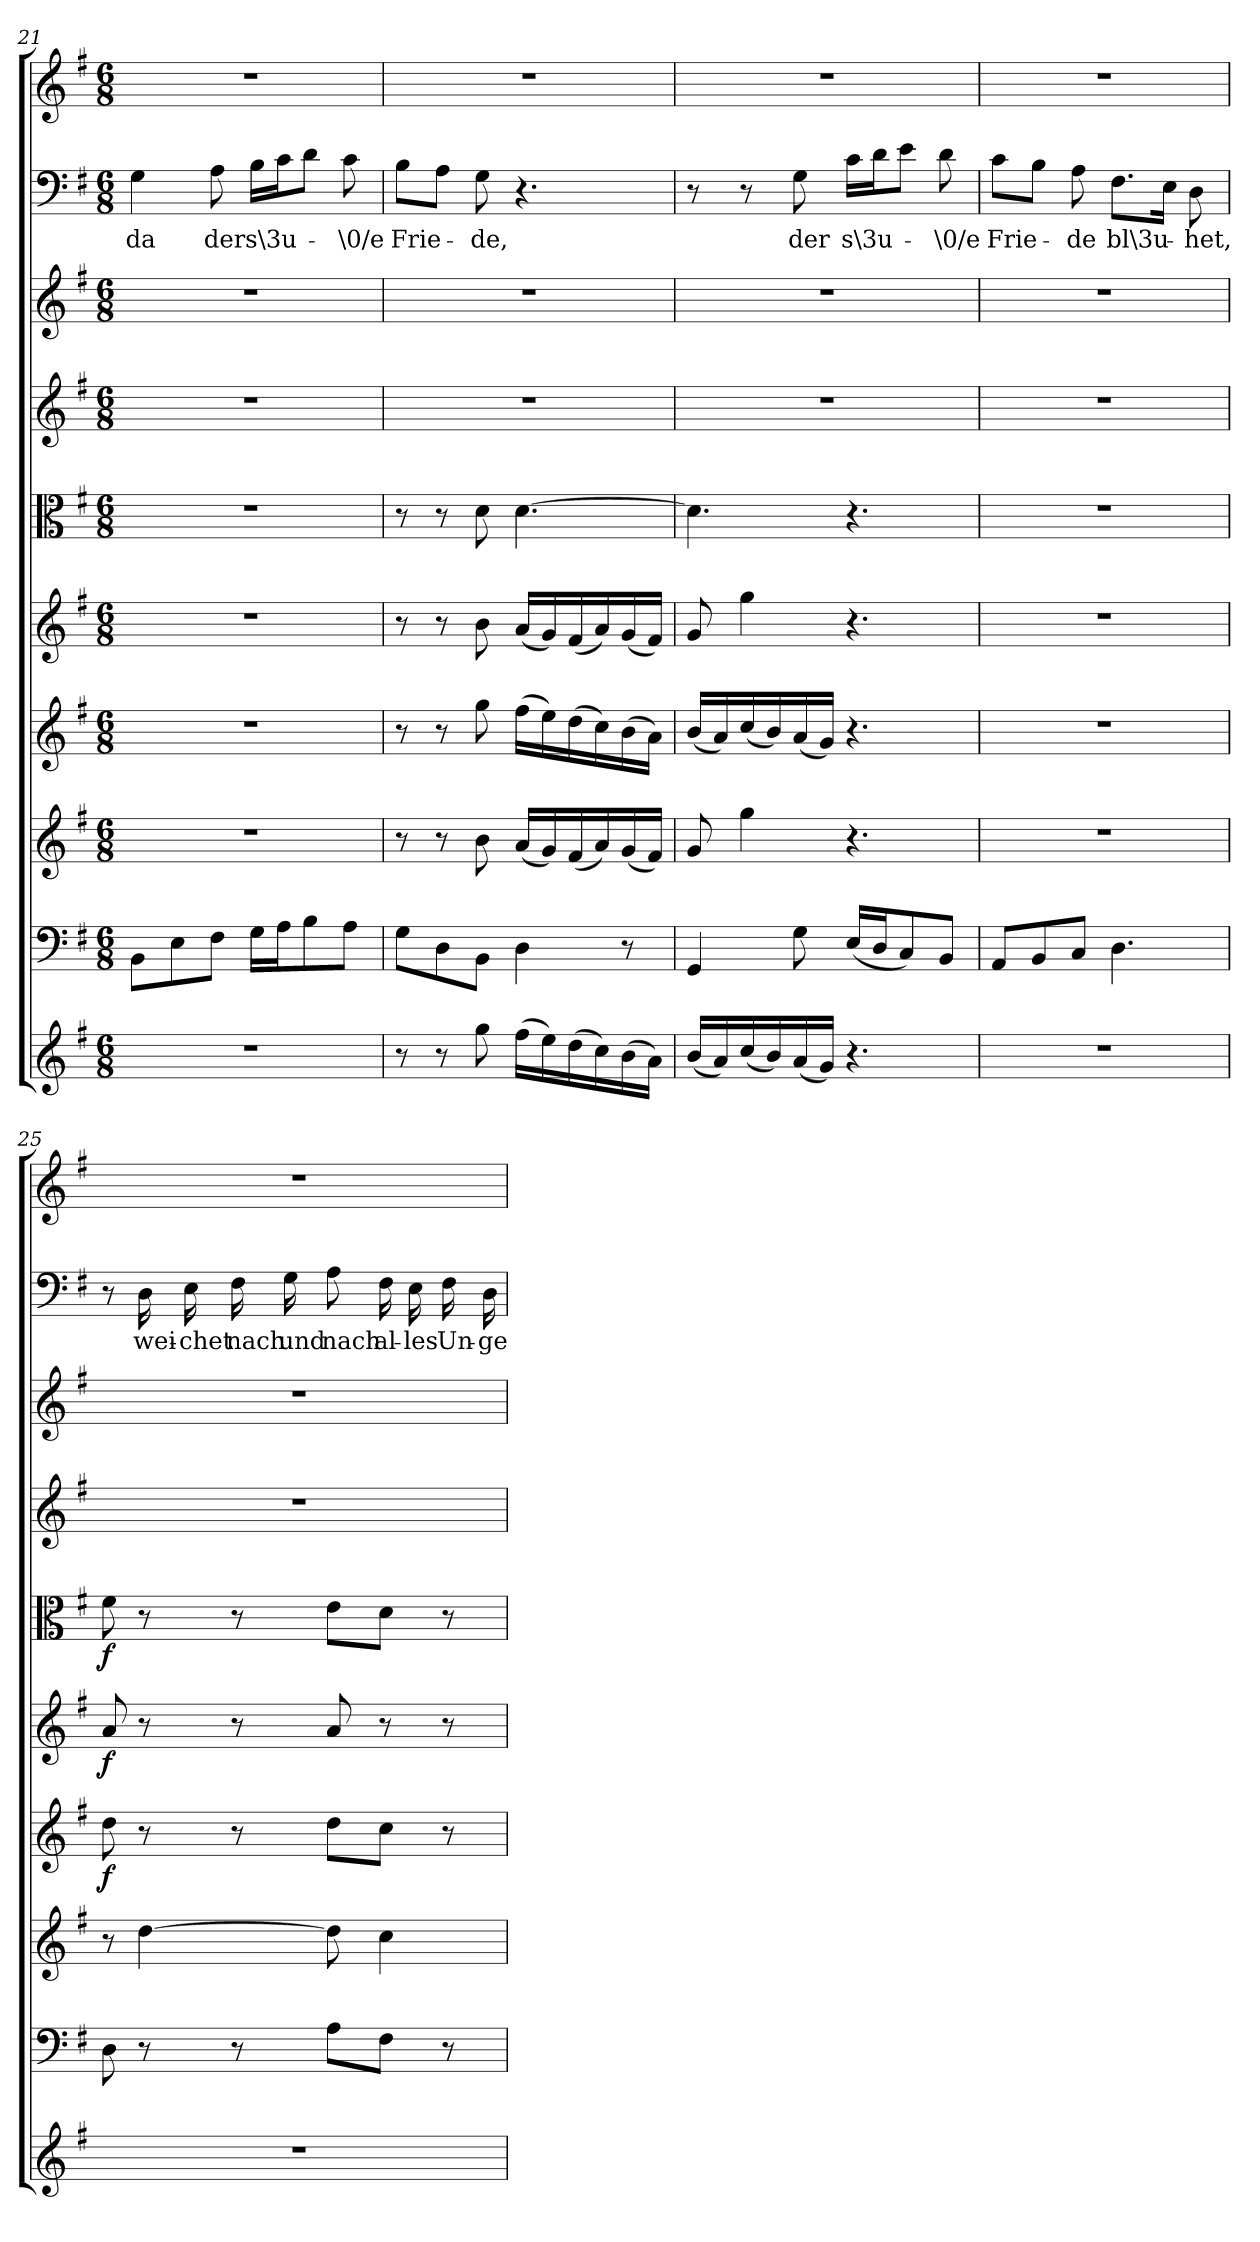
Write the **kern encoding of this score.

**kern	**kern	**kern	**kern	**dynam	**kern	**dynam	**kern	**dynam	**kern	**kern	**kern	**text	**kern
*part10	*part9	*part8	*part7	*part7	*part6	*part6	*part5	*part5	*part4	*part3	*part2	*part2	*part1
*staff10	*staff9	*staff8	*staff7	*staff7	*staff6	*staff6	*staff5	*staff5	*staff4	*staff3	*staff2	*staff2	*staff1
*clefG2	*clefF4	*clefG2	*clefG2	*	*clefG2	*	*clefC3	*	*clefG2	*clefG2	*clefF4	*	*clefG2
*k[f#]	*k[f#]	*k[f#]	*k[f#]	*	*k[f#]	*	*k[f#]	*	*k[f#]	*k[f#]	*k[f#]	*	*k[f#]
*G:	*G:	*G:	*G:	*	*G:	*	*G:	*	*G:	*G:	*G:	*	*G:
*M6/8	*M6/8	*M6/8	*M6/8	*	*M6/8	*	*M6/8	*	*M6/8	*M6/8	*M6/8	*	*M6/8
=21	=21	=21	=21	=21	=21	=21	=21	=21	=21	=21	=21	=21	=21
2.r	8BB\L	2.r	2.r	.	2.r	.	2.r	.	2.r	2.r	4G\	da	2.r
.	8E\	.	.	.	.	.	.	.	.	.	.	.	.
.	8F#\J	.	.	.	.	.	.	.	.	.	8A\	der	.
.	16G\LL	.	.	.	.	.	.	.	.	.	16B\LL	s\3u-	.
.	16A\J	.	.	.	.	.	.	.	.	.	16c\J	.	.
.	8B\	.	.	.	.	.	.	.	.	.	8d\J	.	.
.	8A\J	.	.	.	.	.	.	.	.	.	8c\	-\0/e	.
=22	=22	=22	=22	=22	=22	=22	=22	=22	=22	=22	=22	=22	=22
8r	8G\L	8r	8r	.	8r	.	8r	.	2.r	2.r	8B\L	Frie-	2.r
8r	8D\	8r	8r	.	8r	.	8r	.	.	.	8A\J	.	.
8gg\	8BB\J	8b\	8gg\	.	8b\	.	8d\	.	.	.	8G\	-de,	.
(16ff#\LL	4D\	(16a/LL	(16ff#\LL	.	(16a/LL	.	[4.d\	.	.	.	4.r	.	.
16ee\)	.	16g/)	16ee\)	.	16g/)	.	.	.	.	.	.	.	.
(16dd\	.	(16f#/	(16dd\	.	(16f#/	.	.	.	.	.	.	.	.
16cc\)	.	16a/)	16cc\)	.	16a/)	.	.	.	.	.	.	.	.
(16b\	8r	(16g/	(16b\	.	(16g/	.	.	.	.	.	.	.	.
16a\JJ)	.	16f#/JJ)	16a\JJ)	.	16f#/JJ)	.	.	.	.	.	.	.	.
=23	=23	=23	=23	=23	=23	=23	=23	=23	=23	=23	=23	=23	=23
(16b/LL	4GG/	8g/	(16b/LL	.	8g/	.	4.d\]	.	2.r	2.r	8r	.	2.r
16a/)	.	.	16a/)	.	.	.	.	.	.	.	.	.	.
(16cc/	.	4gg\	(16cc/	.	4gg\	.	.	.	.	.	8r	.	.
16b/)	.	.	16b/)	.	.	.	.	.	.	.	.	.	.
(16a/	8G\	.	(16a/	.	.	.	.	.	.	.	8G\	der	.
16g/JJ)	.	.	16g/JJ)	.	.	.	.	.	.	.	.	.	.
4.r	(16E/LL	4.r	4.r	.	4.r	.	4.r	.	.	.	16c\LL	s\3u-	.
.	16D/J	.	.	.	.	.	.	.	.	.	16d\J	.	.
.	8C/)	.	.	.	.	.	.	.	.	.	8e\J	.	.
.	8BB/J	.	.	.	.	.	.	.	.	.	8d\	-\0/e	.
=24	=24	=24	=24	=24	=24	=24	=24	=24	=24	=24	=24	=24	=24
2.r	8AA/L	2.r	2.r	.	2.r	.	2.r	.	2.r	2.r	8c\L	Frie-	2.r
.	8BB/	.	.	.	.	.	.	.	.	.	8B\J	.	.
.	8C/J	.	.	.	.	.	.	.	.	.	8A\	-de	.
.	4.D\	.	.	.	.	.	.	.	.	.	8.F#\L	bl\3u-	.
.	.	.	.	.	.	.	.	.	.	.	16E\Jk	.	.
.	.	.	.	.	.	.	.	.	.	.	8D\	-het,	.
=25	=25	=25	=25	=25	=25	=25	=25	=25	=25	=25	=25	=25	=25
2.r	8D\	8r	8dd\	f	8a/	f	8f#\	f	2.r	2.r	8r	.	2.r
.	8r	[4dd\	8r	.	8r	.	8r	.	.	.	16D\	wei-	.
.	.	.	.	.	.	.	.	.	.	.	16E\	-chet	.
.	8r	.	8r	.	8r	.	8r	.	.	.	16F#\	nach	.
.	.	.	.	.	.	.	.	.	.	.	16G\	und	.
.	8A\L	8dd\]	8dd\L	.	8a/	.	8e\L	.	.	.	8A\	nach	.
.	8F#\J	4cc\	8cc\J	.	8r	.	8d\J	.	.	.	16F#\	al-	.
.	.	.	.	.	.	.	.	.	.	.	16E\	-les	.
.	8r	.	8r	.	8r	.	8r	.	.	.	16F#\	Un-	.
.	.	.	.	.	.	.	.	.	.	.	16D\	-ge-	.
=	=	=	=	=	=	=	=	=	=	=	=	=	=
*-	*-	*-	*-	*-	*-	*-	*-	*-	*-	*-	*-	*-	*-
